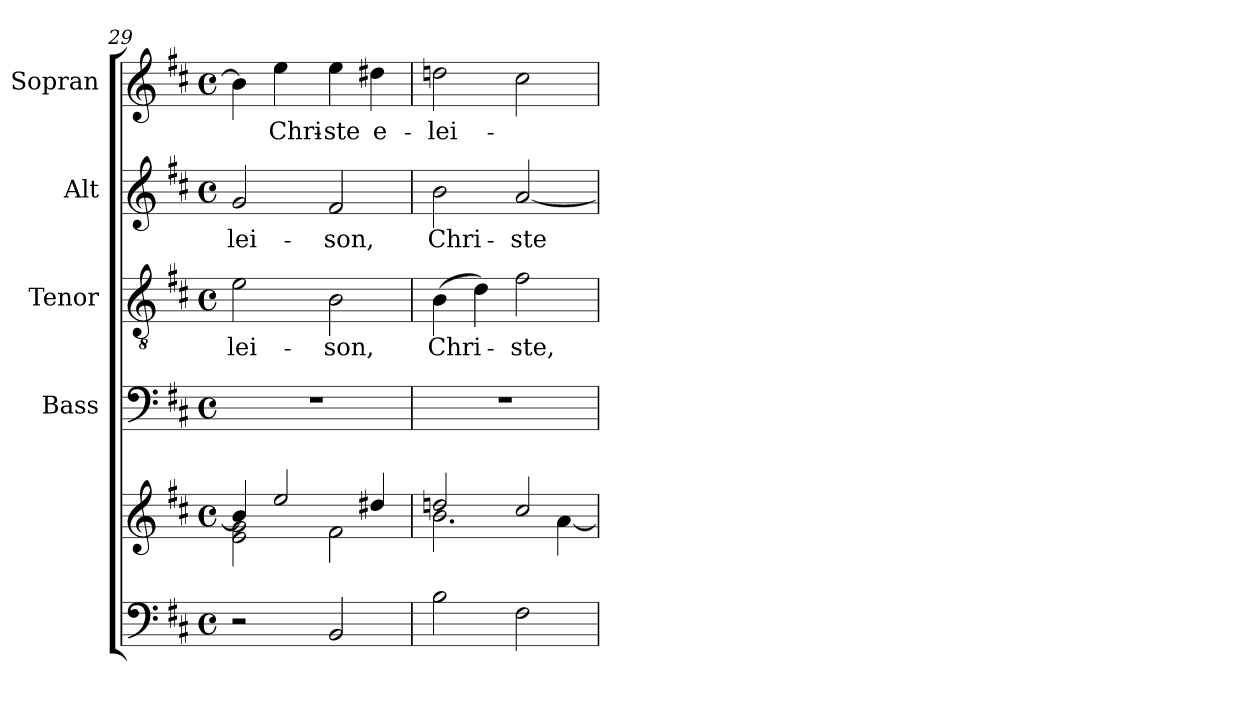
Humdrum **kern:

**kern	**kern	**kern	**kern	**text	**kern	**text	**kern	**text
*part5	*part5	*part4	*part3	*part3	*part2	*part2	*part1	*part1
*staff6	*staff5	*staff4	*staff3	*staff3	*staff2	*staff2	*staff1	*staff1
*	*	*I"Bass	*I"Tenor	*	*I"Alt	*	*I"Sopran	*
*	*	*I'B.	*I'T.	*	*I'A.	*	*I'S.	*
!!LO:LB:g=z
*clefF4	*clefG2	*clefF4	*clefGv2	*	*clefG2	*	*clefG2	*
*k[f#c#]	*k[f#c#]	*k[f#c#]	*k[f#c#]	*	*k[f#c#]	*	*k[f#c#]	*
*D:	*D:	*D:	*D:	*	*D:	*	*D:	*
*M4/4	*M4/4	*M4/4	*M4/4	*	*M4/4	*	*M4/4	*
*met(c)	*met(c)	*met(c)	*met(c)	*	*met(c)	*	*met(c)	*
=29	=29	=29	=29	=29	=29	=29	=29	=29
*	*^	*	*	*	*	*	*	*
!	!	!	!	!	!LO:LY:b	!	!LO:LY:b	!	!
2r	4b/]	2e\ 2g\	1r	2e\	-lei-	2g/	-lei-	4b\]	.
!	!	!	!	!	!	!	!	!	!LO:LY:b
.	2ee/	.	.	.	.	.	.	4ee\	Chri-
!	!	!	!	!	!LO:LY:b	!	!LO:LY:b	!	!LO:LY:b
2BB/	.	2f#\	.	2B\	-son,	2f#/	-son,	4ee\	-ste
!	!	!	!	!	!	!	!	!	!LO:LY:b
.	4dd#X/	.	.	.	.	.	.	4dd#X\	e-
=30	=30	=30	=30	=30	=30	=30	=30	=30	=30
!	!	!	!	!	!LO:LY:b	!	!LO:LY:b	!	!LO:LY:b
2B\	2ddn/	2.b\	1r	(>4B\	Chri-	2b\	Chri-	2ddn\	-lei-
.	.	.	.	4d\)	.	.	.	.	.
!	!	!	!	!	!LO:LY:b	!	!LO:LY:b	!	!
2F#\	2cc#/	.	.	2f#\	-ste,	[2a/	-ste	2cc#\	.
.	.	[<4a\	.	.	.	.	.	.	.
*	*v	*v	*	*	*	*	*	*	*
=	=	=	=	=	=	=	=	=
*-	*-	*-	*-	*-	*-	*-	*-	*-
